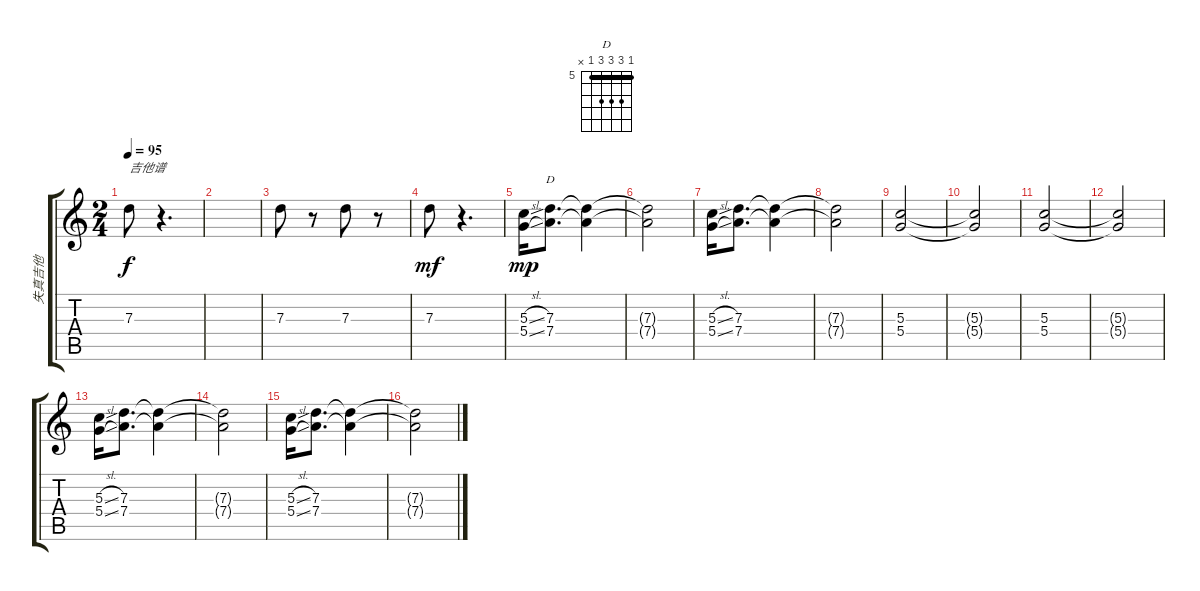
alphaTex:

\track ("失真吉他" "失真吉他") {instrument overdrivenguitar}
\staff {score tabs}
\tuning (E4 B3 G3 D3 A2 E2) {hide}
\chord ("D" 5 7 7 7 5 x) {firstfret 5 barre 5}
\ts (2 4)
\tempo 95
\clef g2
\ks c
7.3.8{txt "吉他谱" dy f} r.4{d} |
|
7.3.8 r.8 7.3.8 r.8 |
7.3.8{dy mf} r.4{d} |
(5.3{sl} 5.4{sl}).16{dy mp} (7.3 7.4).8{d ch "D"} (7.3{t} 7.4{t}).4 |
(7.3{t} 7.4{t}).2 |
(5.3{sl} 5.4{sl}).16 (7.3 7.4).8{d} (7.3{t} 7.4{t}).4 |
(7.3{t} 7.4{t}).2 |
(5.3 5.4).2 |
(5.3{t} 5.4{t}).2 |
(5.3 5.4).2 |
(5.3{t} 5.4{t}).2 |
(5.3{sl} 5.4{sl}).16 (7.3 7.4).8{d} (7.3{t} 7.4{t}).4 |
(7.3{t} 7.4{t}).2 |
(5.3{sl} 5.4{sl}).16 (7.3 7.4).8{d} (7.3{t} 7.4{t}).4 |
(7.3{t} 7.4{t}).2
